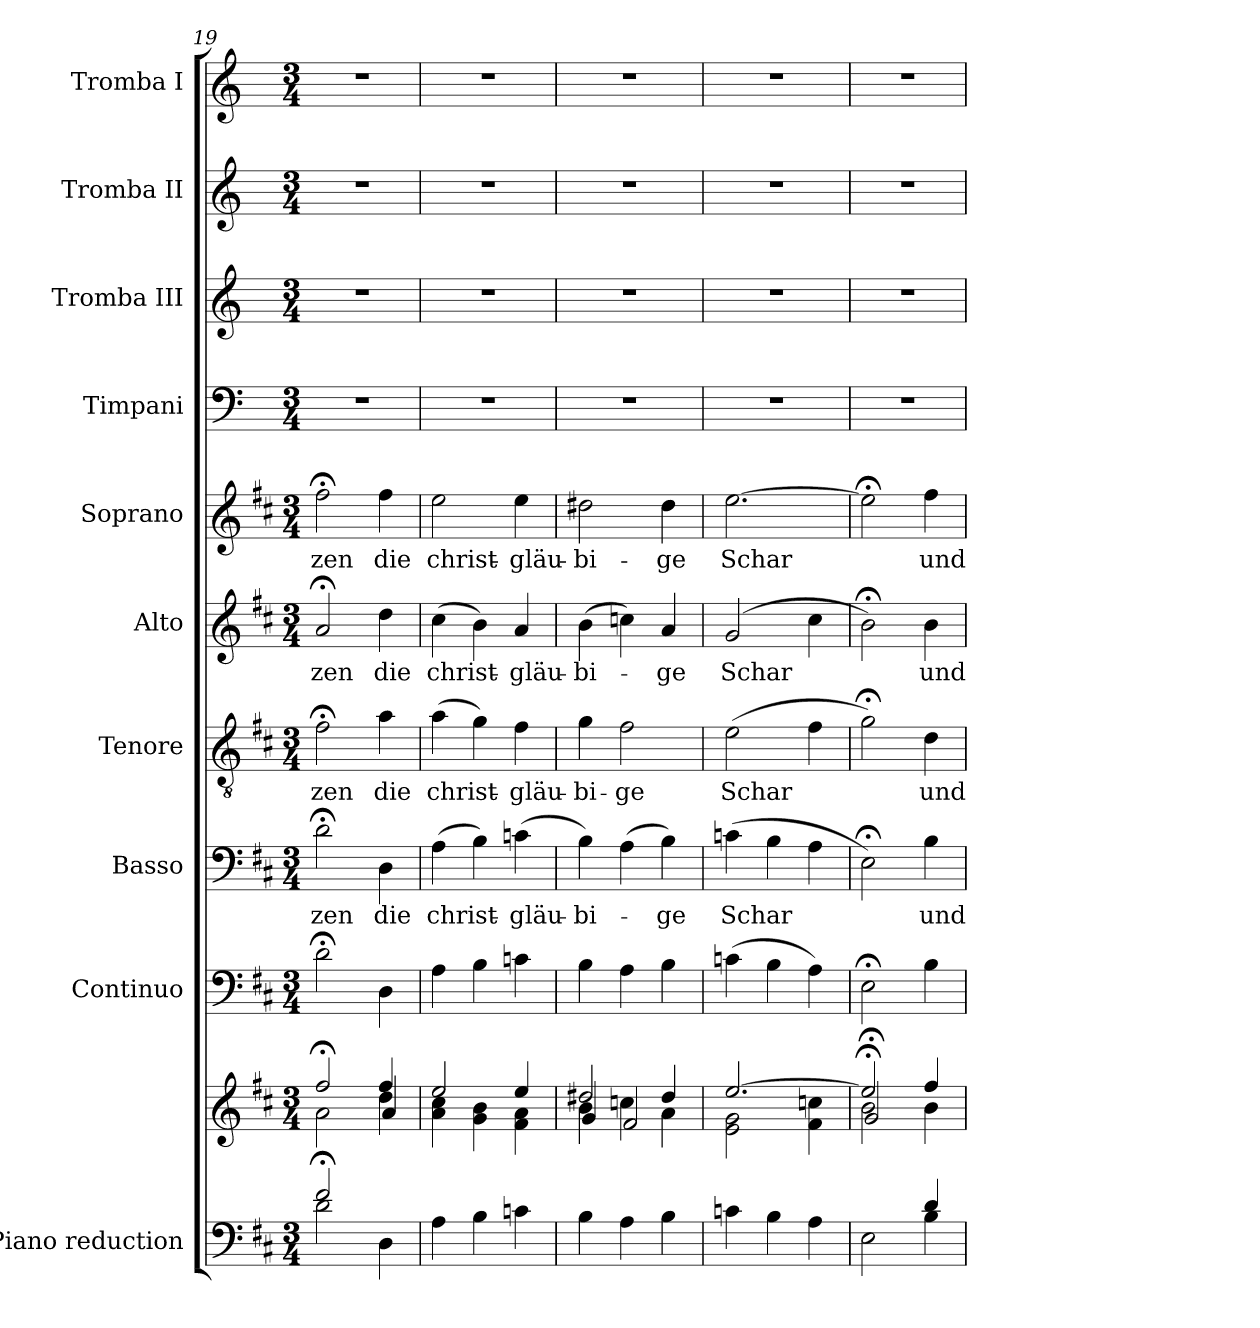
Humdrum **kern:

**kern	**kern	**kern	**kern	**text	**kern	**text	**kern	**text	**kern	**text	**kern	**kern	**kern	**kern
*part10	*part10	*part9	*part8	*part8	*part7	*part7	*part6	*part6	*part5	*part5	*part4	*part3	*part2	*part1
*staff11	*staff10	*staff9	*staff8	*staff8	*staff7	*staff7	*staff6	*staff6	*staff5	*staff5	*staff4	*staff3	*staff2	*staff1
*I"Piano reduction	*	*I"Continuo	*I"Basso	*	*I"Tenore	*	*I"Alto	*	*I"Soprano	*	*I"Timpani	*I"Tromba III	*I"Tromba II	*I"Tromba I
*I'Pno	*	*	*	*	*	*	*	*	*	*	*I'Timp	*	*	*
*clefF4	*clefG2	*clefF4	*clefF4	*	*clefGv2	*	*clefG2	*	*clefG2	*	*clefF4	*clefG2	*clefG2	*clefG2
*	*	*	*	*	*	*	*	*	*	*	*	*ITrd-1c-2	*ITrd-1c-2	*ITrd-1c-2
*k[f#c#]	*k[f#c#]	*k[f#c#]	*k[f#c#]	*	*k[f#c#]	*	*k[f#c#]	*	*k[f#c#]	*	*k[]	*k[f#c#]	*k[f#c#]	*k[f#c#]
*M3/4	*M3/4	*M3/4	*M3/4	*	*M3/4	*	*M3/4	*	*M3/4	*	*M3/4	*M3/4	*M3/4	*M3/4
=19	=19	=19	=19	=19	=19	=19	=19	=19	=19	=19	=19	=19	=19	=19
*^	*^	*	*	*	*	*	*	*	*	*	*	*	*	*
*	*	*	*^	*	*	*	*	*	*	*	*	*	*	*	*	*
!	!	!	!	!	!	!	!LO:LY:b	!	!LO:LY:b	!	!LO:LY:b	!	!LO:LY:b	!	!	!	!
2f#;/	2d\	2ff#;</	2a\	2ryy	2d;<\	2d;<\	-zen	2f#;<\	-zen	2a;</	-zen	2ff#;<\	-zen	2.r	2.r	2.r	2.r
!	!	!	!	!	!	!	!LO:LY:b	!	!LO:LY:b	!	!LO:LY:b	!	!LO:LY:b	!	!	!	!
4ryy	4D\	4ff#/	4dd\	4a/	4D\	4D\	die	4a\	die	4dd\	die	4ff#\	die	.	.	.	.
=20	=20	=20	=20	=20	=20	=20	=20	=20	=20	=20	=20	=20	=20	=20	=20	=20	=20
!	!	!	!	!	!	!	!LO:LY:b	!	!LO:LY:b	!	!LO:LY:b	!	!LO:LY:b	!	!	!	!
*v	*v	*	*	*	*	*	*	*	*	*	*	*	*	*	*	*	*
*	*	*v	*v	*	*	*	*	*	*	*	*	*	*	*	*	*
4A\	2ee/	4a\ 4cc#\	4A\	(4A\	christ-	(4a\	christ-	(4cc#\	christ-	2ee\	christ-	2.r	2.r	2.r	2.r
4B\	.	4g\ 4b\	4B\	4B\)	.	4g\)	.	4b\)	.	.	.	.	.	.	.
!	!	!	!	!	!LO:LY:b	!	!LO:LY:b	!	!LO:LY:b	!	!LO:LY:b	!	!	!	!
4cn\	4ee/	4f#\ 4a\	4cn\	(4cn\	-gläu-	4f#\	-gläu-	4a/	-gläu-	4ee\	-gläu-	.	.	.	.
=21	=21	=21	=21	=21	=21	=21	=21	=21	=21	=21	=21	=21	=21	=21	=21
*	*	*^	*	*	*	*	*	*	*	*	*	*	*	*	*
!	!	!	!	!	!	!LO:LY:b	!	!LO:LY:b	!	!LO:LY:b	!	!LO:LY:b	!	!	!	!
4B\	2dd#X/	4b\	4g/	4B\	4B\)	-bi-	4g\	-bi-	(4b\	-bi-	2dd#X\	-bi-	2.r	2.r	2.r	2.r
!	!	!	!	!	!	!	!	!LO:LY:b	!	!	!	!	!	!	!	!
4A\	.	4ccn\	2f#/	4A\	(4A\	.	2f#\	-ge	4ccn\)	.	.	.	.	.	.	.
!	!	!	!	!	!	!LO:LY:b	!	!	!	!LO:LY:b	!	!LO:LY:b	!	!	!	!
4B\	4dd#/	4a\	.	4B\	4B\)	-ge	.	.	4a/	-ge	4dd#\	-ge	.	.	.	.
*	*	*v	*v	*	*	*	*	*	*	*	*	*	*	*	*	*
=22	=22	=22	=22	=22	=22	=22	=22	=22	=22	=22	=22	=22	=22	=22	=22
!	!	!	!	!	!LO:LY:b	!	!LO:LY:b	!	!LO:LY:b	!	!LO:LY:b	!	!	!	!
4cn\	[2.ee/	2e\ 2g\	(4cn\	(4cn\	Schar	(2e\	Schar	(2g/	Schar	[2.ee\	Schar	2.r	2.r	2.r	2.r
4B\	.	.	4B\	4B\	.	.	.	.	.	.	.	.	.	.	.
4A\	.	4f#\ 4ccn\	4A\)	4A\	.	4f#\	.	4cc#\	.	.	.	.	.	.	.
!!LO:PB:g=z
=23	=23	=23	=23	=23	=23	=23	=23	=23	=23	=23	=23	=23	=23	=23	=23
*^	*	*^	*	*	*	*	*	*	*	*	*	*	*	*	*
2ryy	2E\	2ee;</]	2b\	2g;/	2E;<\	2E;<\)	.	2g;<\)	.	2b;<\)	.	2ee;<\]	.	2.r	2.r	2.r	2.r
!	!	!	!	!	!	!	!LO:LY:b	!	!LO:LY:b	!	!LO:LY:b	!	!LO:LY:b	!	!	!	!
4d/	4B\	4ff#/	4b\	4ryy	4B\	4B\	und	4d\	und	4b\	und	4ff#\	und	.	.	.	.
*v	*v	*	*	*	*	*	*	*	*	*	*	*	*	*	*	*	*
*	*v	*v	*v	*	*	*	*	*	*	*	*	*	*	*	*	*
=	=	=	=	=	=	=	=	=	=	=	=	=	=	=
*-	*-	*-	*-	*-	*-	*-	*-	*-	*-	*-	*-	*-	*-	*-
